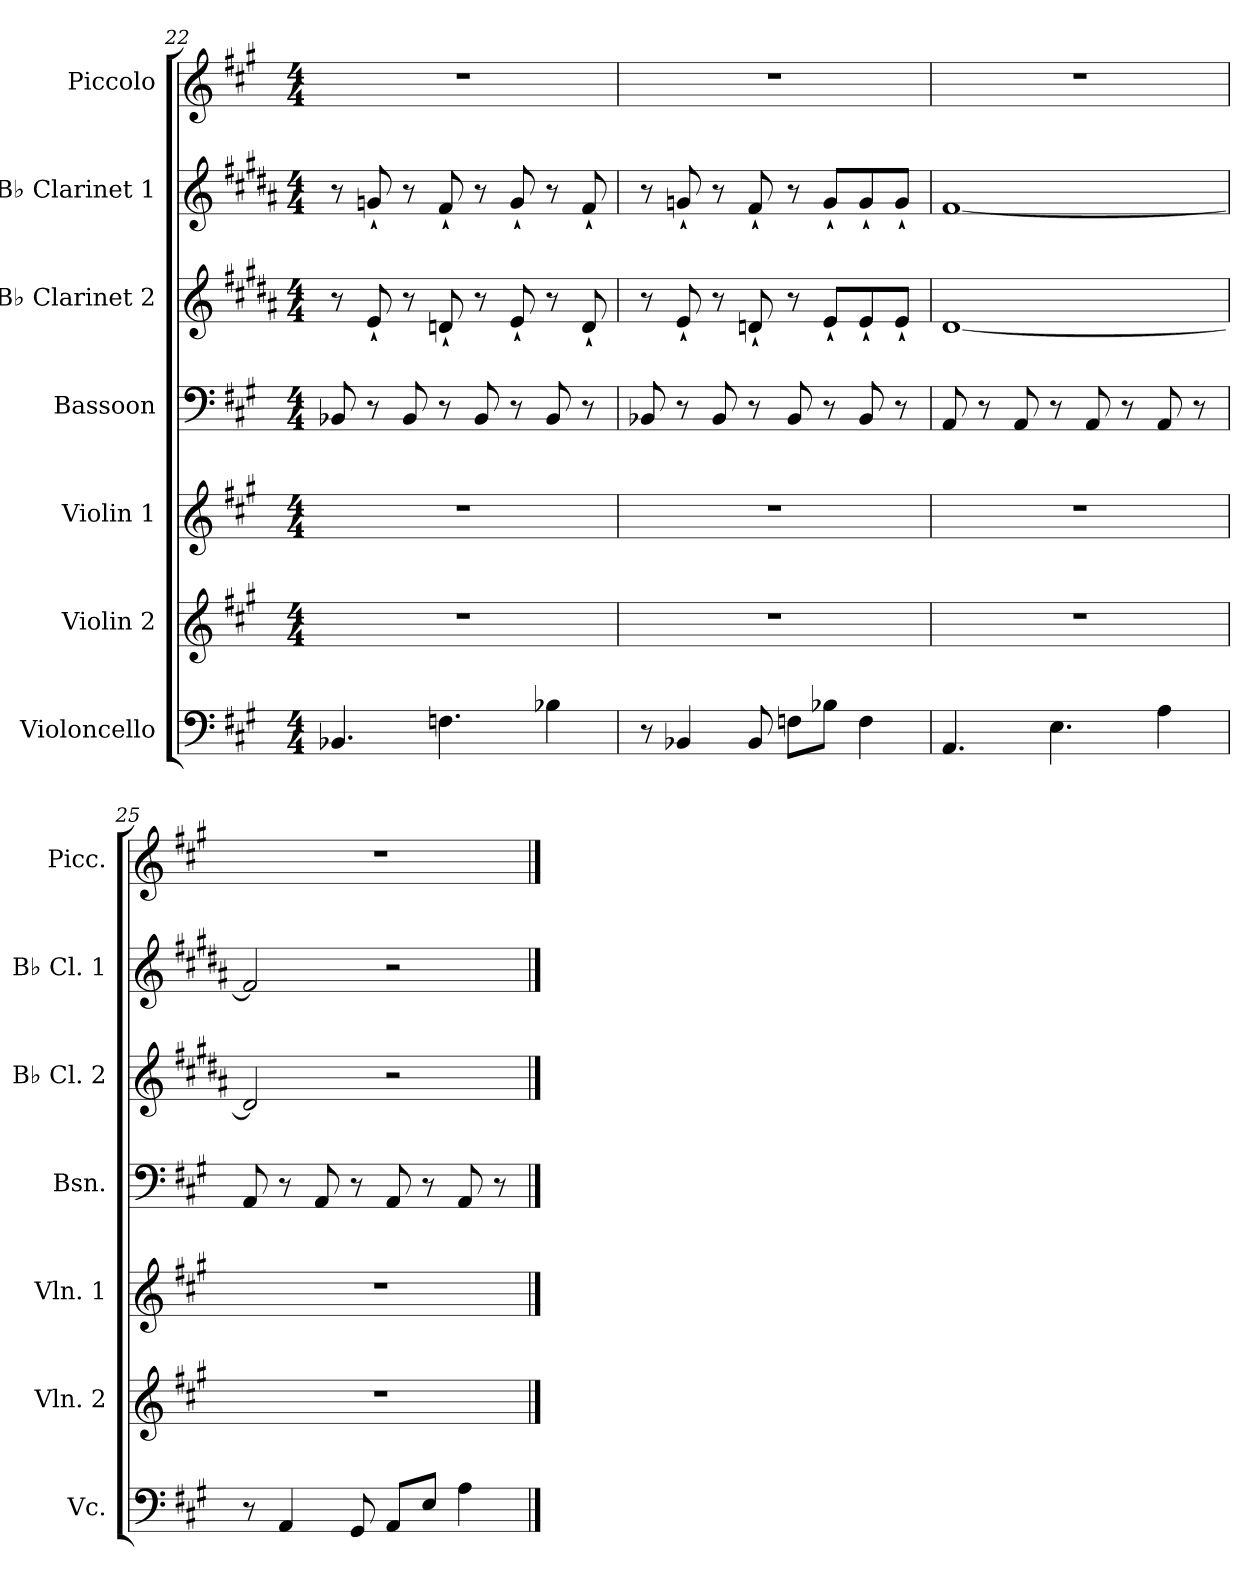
**kern	**kern	**kern	**kern	**kern	**kern	**kern
*part7	*part6	*part5	*part4	*part3	*part2	*part1
*staff7	*staff6	*staff5	*staff4	*staff3	*staff2	*staff1
*I"Violoncello	*I"Violin 2	*I"Violin 1	*I"Bassoon	*I"B♭ Clarinet 2	*I"B♭ Clarinet 1	*I"Piccolo
*I'Vc.	*I'Vln. 2	*I'Vln. 1	*I'Bsn.	*I'B♭ Cl. 2	*I'B♭ Cl. 1	*I'Picc.
*clefF4	*clefG2	*clefG2	*clefF4	*clefG2	*clefG2	*clefG2
*	*	*	*	*ITrd1c2	*ITrd1c2	*
*k[f#c#g#]	*k[f#c#g#]	*k[f#c#g#]	*k[f#c#g#]	*k[f#c#g#]	*k[f#c#g#]	*k[f#c#g#]
*M4/4	*M4/4	*M4/4	*M4/4	*M4/4	*M4/4	*M4/4
=22	=22	=22	=22	=22	=22	=22
4.BB-X/	1r	1r	8BB-X/	8r	8r	1r
.	.	.	8r	8d`/	8fn`/	.
.	.	.	8BB-/	8r	8r	.
4.Fn\	.	.	8r	8cn`/	8e`/	.
.	.	.	8BB-/	8r	8r	.
.	.	.	8r	8d`/	8f`/	.
4B-X\	.	.	8BB-/	8r	8r	.
.	.	.	8r	8c`/	8e`/	.
!!LO:LB:g=z
=23	=23	=23	=23	=23	=23	=23
8r	1r	1r	8BB-X/	8r	8r	1r
4BB-X/	.	.	8r	8d`/	8fn`/	.
.	.	.	8BB-/	8r	8r	.
8BB-/	.	.	8r	8cn`/	8e`/	.
8Fn\L	.	.	8BB-/	8r	8r	.
8B-X\J	.	.	8r	8d`/L	8f`/L	.
4F\	.	.	8BB-/	8d`/	8f`/	.
.	.	.	8r	8d`/J	8f`/J	.
=24	=24	=24	=24	=24	=24	=24
4.AA/	1r	1r	8AA/	[1c#	[1e	1r
.	.	.	8r	.	.	.
.	.	.	8AA/	.	.	.
4.E\	.	.	8r	.	.	.
.	.	.	8AA/	.	.	.
.	.	.	8r	.	.	.
4A\	.	.	8AA/	.	.	.
.	.	.	8r	.	.	.
=25	=25	=25	=25	=25	=25	=25
*^	*	*	*	*^	*^	*
8r	2ryy	1r	1r	8AA/	2c#/]	2ryy	2e/]	2ryy	1r
4AA/	.	.	.	8r	.	.	.	.	.
.	.	.	.	8AA/	.	.	.	.	.
8GG#/	.	.	.	8r	.	.	.	.	.
8AA/L	4ryy	.	.	8AA/	2r	4ryy	2r	4ryy	.
8E/J	.	.	.	8r	.	.	.	.	.
4A\	8ryy	.	.	8AA/	.	8ryy	.	8ryy	.
.	8ryy	.	.	8r	.	8ryy	.	8ryy	.
*	*	*	*	*	*v	*v	*	*	*
*v	*v	*	*	*	*	*v	*v	*
==	==	==	==	==	==	==
*-	*-	*-	*-	*-	*-	*-
